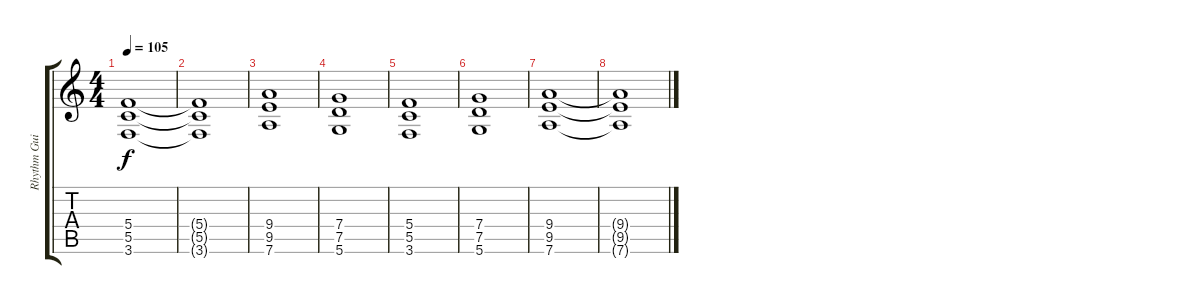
\track ("Rhythm Guitar 1" "Rhythm Gui") {instrument overdrivenguitar}
\staff {score tabs}
\tuning (D4 A3 F3 C3 G2 D2) {hide}
\ts (4 4)
\tempo 105
\clef g2
\ks c
(5.4 5.5 3.6).1{dy f} |
(5.4{t} 5.5{t} 3.6{t}).1 |
(9.4 9.5 7.6).1 |
(7.4 7.5 5.6).1 |
(5.4 5.5 3.6).1 |
(7.4 7.5 5.6).1 |
(9.4 9.5 7.6).1 |
(9.4{t} 9.5{t} 7.6{t}).1
